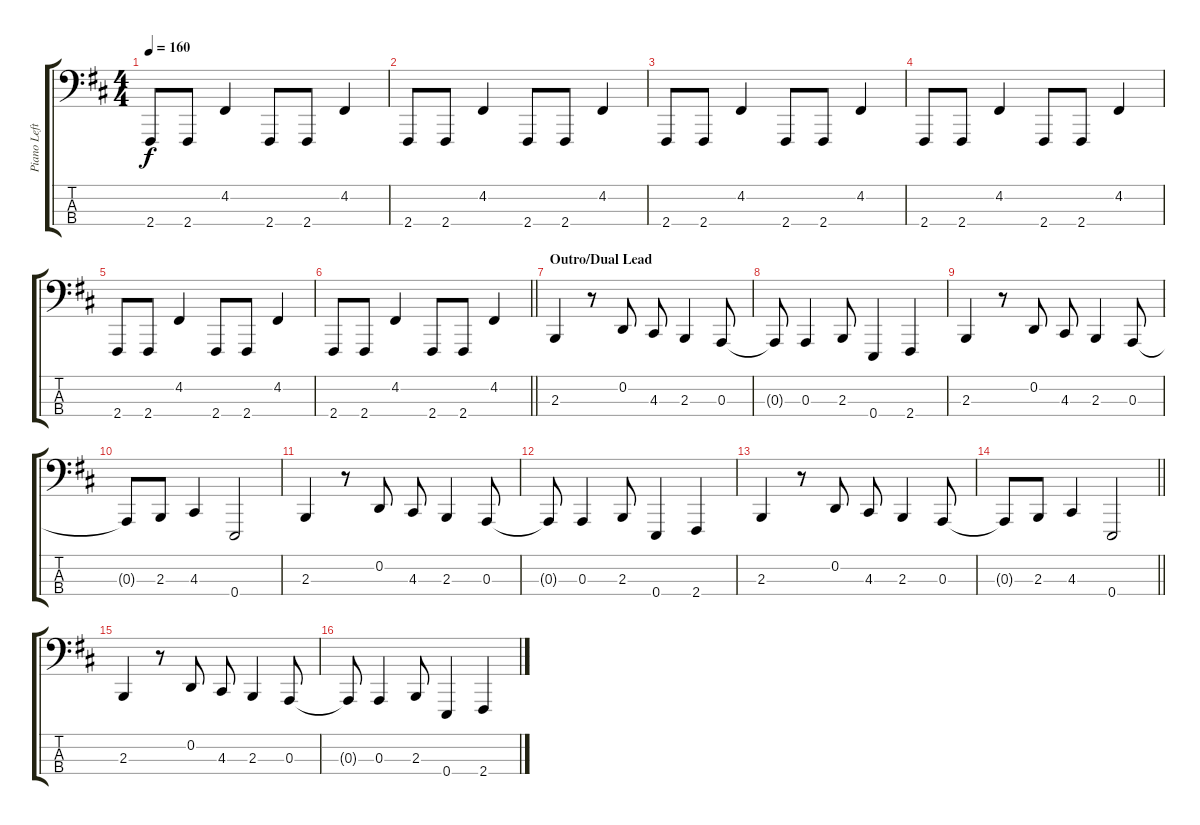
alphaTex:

\track ("Piano Left Hand" "Piano Left") {instrument electricgrandpiano}
\staff {score tabs}
\tuning (G2 D2 A1 E1) {hide}
\ts (4 4)
\tempo 160
\clef f4
\ks d
2.4.8{dy f} 2.4.8 4.2.4 2.4.8 2.4.8 4.2.4 |
2.4.8 2.4.8 4.2.4 2.4.8 2.4.8 4.2.4 |
2.4.8 2.4.8 4.2.4 2.4.8 2.4.8 4.2.4 |
2.4.8 2.4.8 4.2.4 2.4.8 2.4.8 4.2.4 |
2.4.8 2.4.8 4.2.4 2.4.8 2.4.8 4.2.4 |
\barLineRight lightlight
2.4.8 2.4.8 4.2.4 2.4.8 2.4.8 4.2.4 |
\section ("" "Outro/Dual Lead")
2.3.4 r.8 0.2.8 4.3.8 2.3.4 0.3.8 |
0.3{t}.8 0.3.4 2.3.8 0.4.4 2.4.4 |
2.3.4 r.8 0.2.8 4.3.8 2.3.4 0.3.8 |
0.3{t}.8 2.3.8 4.3.4 0.4.2 |
2.3.4 r.8 0.2.8 4.3.8 2.3.4 0.3.8 |
0.3{t}.8 0.3.4 2.3.8 0.4.4 2.4.4 |
2.3.4 r.8 0.2.8 4.3.8 2.3.4 0.3.8 |
\barLineRight lightlight
0.3{t}.8 2.3.8 4.3.4 0.4.2 |
2.3.4 r.8 0.2.8 4.3.8 2.3.4 0.3.8 |
0.3{t}.8 0.3.4 2.3.8 0.4.4 2.4.4
